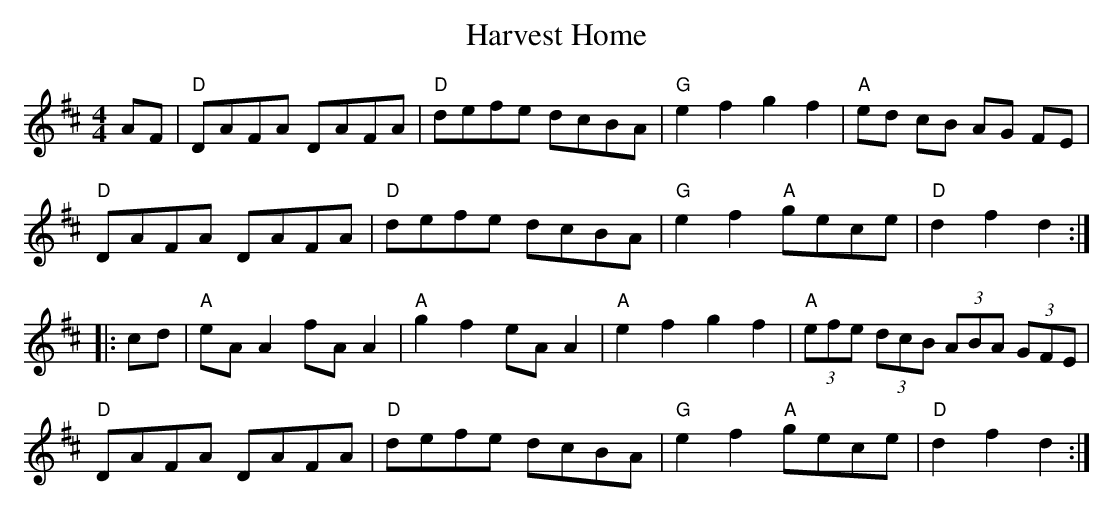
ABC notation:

X:1
T:Harvest Home
M:4/4
L:1/8
K:D
AF|"D"DAFA DAFA|"D"defe dcBA|"G"e2 f2 g2 f2|"A"ed cB AG FE|
"D"DAFA DAFA|"D"defe dcBA|"G"e2 f2 "A"gece|"D"d2 f2 d2:|
|:cd|"A"eAA2 fAA2|"A"g2f2 eAA2|"A"e2 f2 g2 f2|"A"(3efe (3dcB (3ABA (3GFE|
"D"DAFA DAFA|"D"defe dcBA|"G"e2 f2 "A"gece|"D"d2 f2 d2:|
